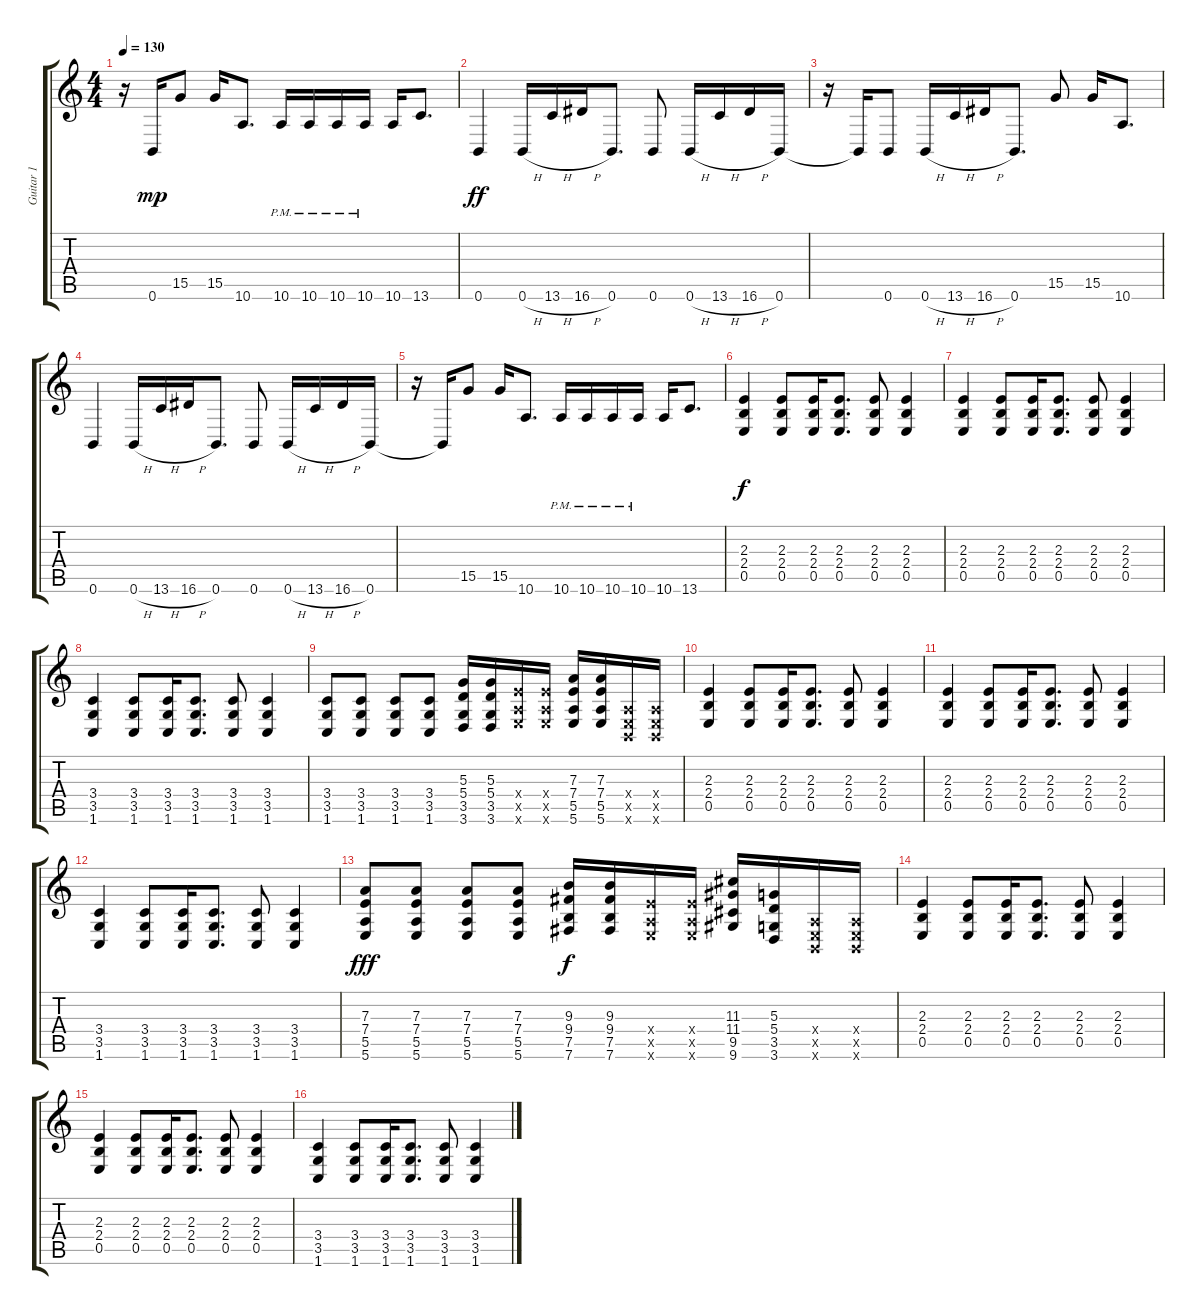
\track ("Guitar 1" "Guitar 1") {instrument distortionguitar}
\staff {score tabs}
\tuning (B3 Gb3 D3 A2 E2 B1) {hide}
\ts (4 4)
\tempo 130
\clef g2
\ks c
r.16{dy mp} 0.6{t}.16 15.5.8 15.5.16 10.6.8{d} 10.6{pm}.16 10.6{pm}.16 10.6{pm}.16 10.6{pm}.16 10.6.16 13.6.8{d} |
0.6.4{dy ff volume 16} 0.6{h}.16 13.6{h}.16 16.6{h}.16 0.6.8{d} 0.6.8 0.6{h}.16 13.6{h}.16 16.6{h}.16 0.6.16 |
r.16 0.6{t}.16 0.6.8 0.6{h}.16 13.6{h}.16 16.6{h}.16 0.6.8{d} 15.5.8 15.5.16 10.6.8{d} |
0.6.4 0.6{h}.16 13.6{h}.16 16.6{h}.16 0.6.8{d} 0.6.8 0.6{h}.16 13.6{h}.16 16.6{h}.16 0.6.16 |
r.16 0.6{t}.16 15.5.8 15.5.16 10.6.8{d} 10.6{pm}.16 10.6{pm}.16 10.6{pm}.16 10.6{pm}.16 10.6.16 13.6.8{d} |
(2.3 2.4 0.5).4{dy f} (2.3 2.4 0.5).8 (2.3 2.4 0.5).16 (2.3 2.4 0.5).8{d} (2.3 2.4 0.5).8 (2.3 2.4 0.5).4 |
(2.3 2.4 0.5).4 (2.3 2.4 0.5).8 (2.3 2.4 0.5).16 (2.3 2.4 0.5).8{d} (2.3 2.4 0.5).8 (2.3 2.4 0.5).4 |
(3.4 3.5 1.6).4 (3.4 3.5 1.6).8 (3.4 3.5 1.6).16 (3.4 3.5 1.6).8{d} (3.4 3.5 1.6).8 (3.4 3.5 1.6).4 |
(3.4 3.5 1.6).8 (3.4 3.5 1.6).8 (3.4 3.5 1.6).8 (3.4 3.5 1.6).8 (5.3 5.4 3.5 3.6).16 (5.3 5.4 3.5 3.6).16 (7.4{x} 5.5{x} 5.6{x}).16 (7.4{x} 5.5{x} 5.6{x}).16 (7.3 7.4 5.5 5.6).16 (7.3 7.4 5.5 5.6).16 (0.4{x} 0.5{x} 0.6{x}).16 (0.4{x} 0.5{x} 0.6{x}).16 |
(2.3 2.4 0.5).4 (2.3 2.4 0.5).8 (2.3 2.4 0.5).16 (2.3 2.4 0.5).8{d} (2.3 2.4 0.5).8 (2.3 2.4 0.5).4 |
(2.3 2.4 0.5).4 (2.3 2.4 0.5).8 (2.3 2.4 0.5).16 (2.3 2.4 0.5).8{d} (2.3 2.4 0.5).8 (2.3 2.4 0.5).4 |
(3.4 3.5 1.6).4 (3.4 3.5 1.6).8 (3.4 3.5 1.6).16 (3.4 3.5 1.6).8{d} (3.4 3.5 1.6).8 (3.4 3.5 1.6).4 |
(7.3 7.4 5.5 5.6).8{dy fff} (7.3 7.4 5.5 5.6).8 (7.3 7.4 5.5 5.6).8 (7.3 7.4 5.5 5.6).8 (9.3 9.4 7.5 7.6).16{dy f} (9.3 9.4 7.5 7.6).16 (7.4{x} 5.5{x} 5.6{x}).16 (7.4{x} 5.5{x} 5.6{x}).16 (11.3 11.4 9.5 9.6).16 (5.3 5.4 3.5 3.6).16 (0.4{x} 0.5{x} 0.6{x}).16 (0.4{x} 0.5{x} 0.6{x}).16 |
(2.3 2.4 0.5).4 (2.3 2.4 0.5).8 (2.3 2.4 0.5).16 (2.3 2.4 0.5).8{d} (2.3 2.4 0.5).8 (2.3 2.4 0.5).4 |
(2.3 2.4 0.5).4 (2.3 2.4 0.5).8 (2.3 2.4 0.5).16 (2.3 2.4 0.5).8{d} (2.3 2.4 0.5).8 (2.3 2.4 0.5).4 |
(3.4 3.5 1.6).4 (3.4 3.5 1.6).8 (3.4 3.5 1.6).16 (3.4 3.5 1.6).8{d} (3.4 3.5 1.6).8 (3.4 3.5 1.6).4
